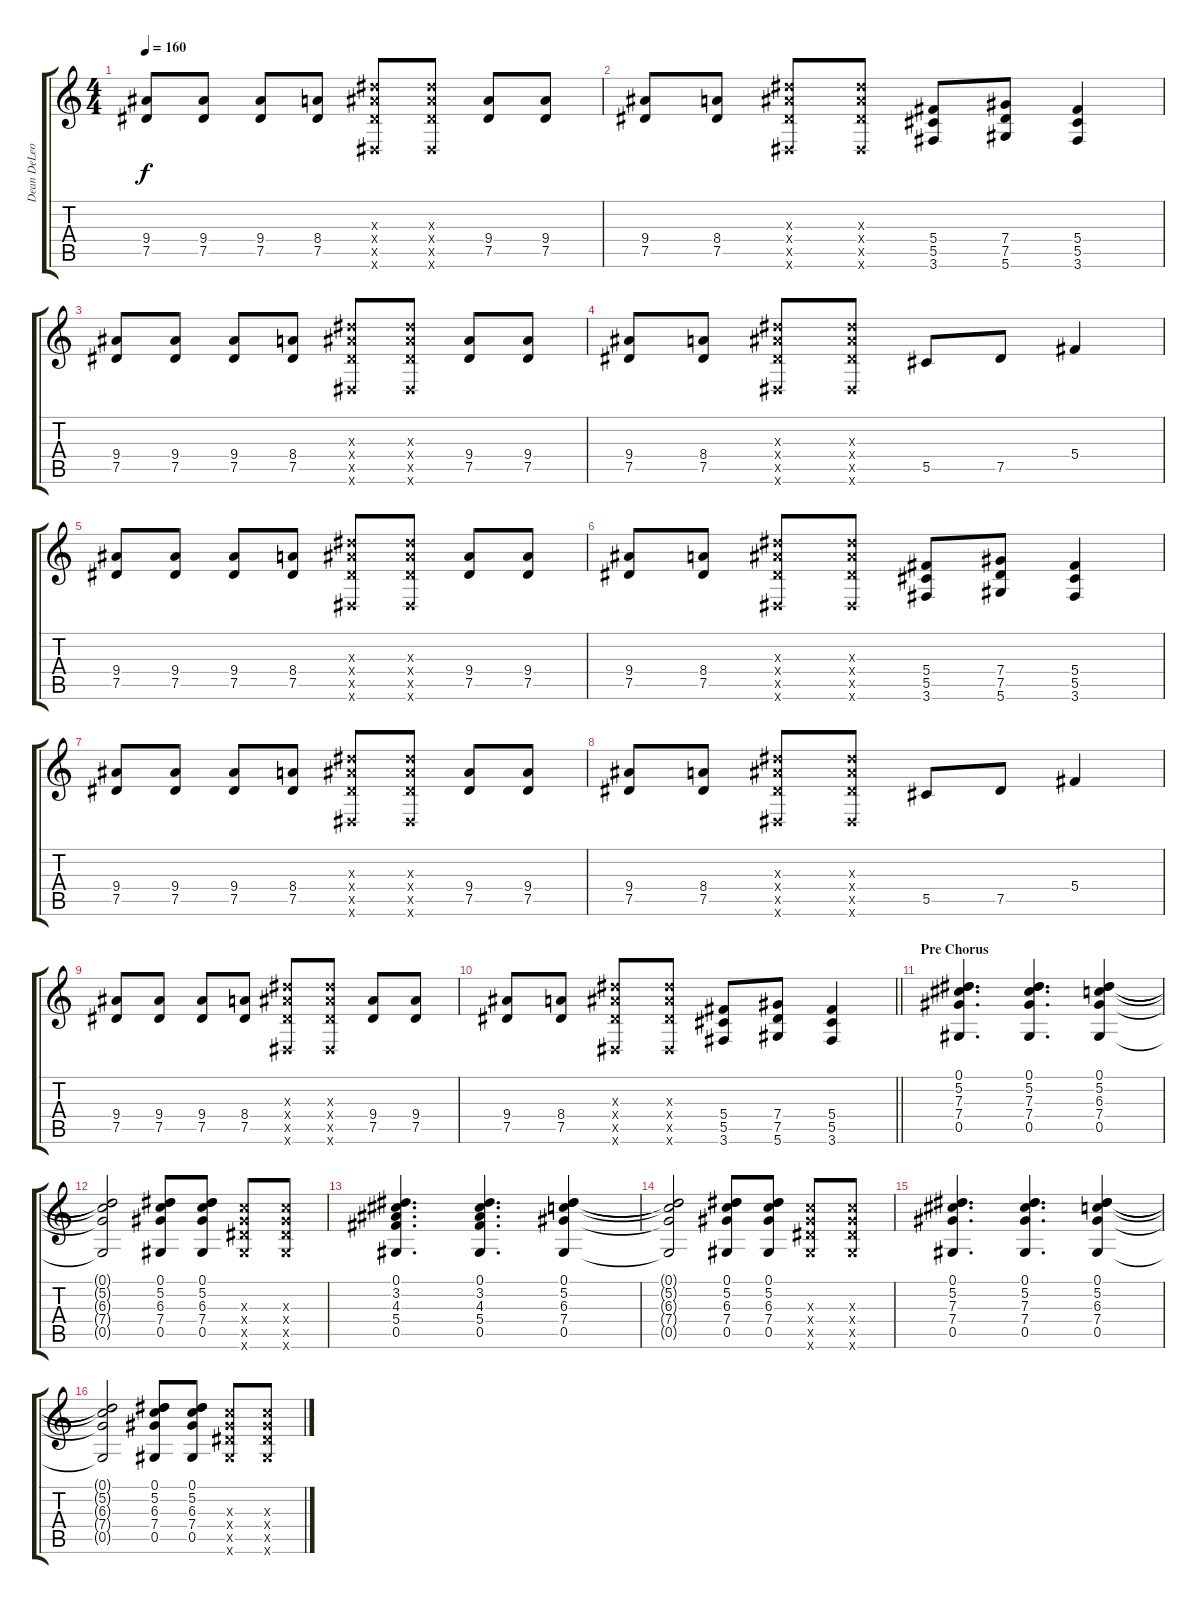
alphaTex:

\track ("Dean DeLeo (Guitar)" "Dean DeLeo") {instrument distortionguitar}
\staff {score tabs}
\tuning (Eb4 Bb3 Gb3 Db3 Ab2 Eb2) {hide}
\ts (4 4)
\tempo 160
\clef g2
\ks c
(9.4 7.5).8{dy f} (9.4 7.5).8 (9.4 7.5).8 (8.4 7.5).8 (9.3{x} 9.4{x} 7.5{x} 0.6{x}).8 (9.3{x} 9.4{x} 7.5{x} 0.6{x}).8 (9.4 7.5).8 (9.4 7.5).8 |
(9.4 7.5).8 (8.4 7.5).8 (9.3{x} 9.4{x} 7.5{x} 0.6{x}).8 (9.3{x} 9.4{x} 7.5{x} 0.6{x}).8 (5.4 5.5 3.6).8 (7.4 7.5 5.6).8 (5.4 5.5 3.6).4 |
(9.4 7.5).8 (9.4 7.5).8 (9.4 7.5).8 (8.4 7.5).8 (9.3{x} 9.4{x} 7.5{x} 0.6{x}).8 (9.3{x} 9.4{x} 7.5{x} 0.6{x}).8 (9.4 7.5).8 (9.4 7.5).8 |
(9.4 7.5).8 (8.4 7.5).8 (9.3{x} 9.4{x} 7.5{x} 0.6{x}).8 (9.3{x} 9.4{x} 7.5{x} 0.6{x}).8 5.5.8 7.5.8 5.4.4 |
(9.4 7.5).8 (9.4 7.5).8 (9.4 7.5).8 (8.4 7.5).8 (9.3{x} 9.4{x} 7.5{x} 0.6{x}).8 (9.3{x} 9.4{x} 7.5{x} 0.6{x}).8 (9.4 7.5).8 (9.4 7.5).8 |
(9.4 7.5).8 (8.4 7.5).8 (9.3{x} 9.4{x} 7.5{x} 0.6{x}).8 (9.3{x} 9.4{x} 7.5{x} 0.6{x}).8 (5.4 5.5 3.6).8 (7.4 7.5 5.6).8 (5.4 5.5 3.6).4 |
(9.4 7.5).8 (9.4 7.5).8 (9.4 7.5).8 (8.4 7.5).8 (9.3{x} 9.4{x} 7.5{x} 0.6{x}).8 (9.3{x} 9.4{x} 7.5{x} 0.6{x}).8 (9.4 7.5).8 (9.4 7.5).8 |
(9.4 7.5).8 (8.4 7.5).8 (9.3{x} 9.4{x} 7.5{x} 0.6{x}).8 (9.3{x} 9.4{x} 7.5{x} 0.6{x}).8 5.5.8 7.5.8 5.4.4 |
(9.4 7.5).8 (9.4 7.5).8 (9.4 7.5).8 (8.4 7.5).8 (9.3{x} 9.4{x} 7.5{x} 0.6{x}).8 (9.3{x} 9.4{x} 7.5{x} 0.6{x}).8 (9.4 7.5).8 (9.4 7.5).8 |
\barLineRight lightlight
(9.4 7.5).8 (8.4 7.5).8 (9.3{x} 9.4{x} 7.5{x} 0.6{x}).8 (9.3{x} 9.4{x} 7.5{x} 0.6{x}).8 (5.4 5.5 3.6).8 (7.4 7.5 5.6).8 (5.4 5.5 3.6).4 |
\section ("" "Pre Chorus")
(0.1 5.2 7.3 7.4 0.5).4{d} (0.1 5.2 7.3 7.4 0.5).4{d} (0.1 5.2 6.3 7.4 0.5).4 |
(0.1{t} 5.2{t} 6.3{t} 7.4{t} 0.5{t}).2 (0.1 5.2 6.3 7.4 0.5).8 (0.1 5.2 6.3 7.4 0.5).8 (6.3{x} 7.4{x} 7.5{x} 5.6{x}).8 (6.3{x} 7.4{x} 7.5{x} 5.6{x}).8 |
(0.1 3.2 4.3 5.4 0.5).4{d} (0.1 3.2 4.3 5.4 0.5).4{d} (0.1 5.2 6.3 7.4 0.5).4 |
(0.1{t} 5.2{t} 6.3{t} 7.4{t} 0.5{t}).2 (0.1 5.2 6.3 7.4 0.5).8 (0.1 5.2 6.3 7.4 0.5).8 (6.3{x} 7.4{x} 7.5{x} 5.6{x}).8 (6.3{x} 7.4{x} 7.5{x} 5.6{x}).8 |
(0.1 5.2 7.3 7.4 0.5).4{d} (0.1 5.2 7.3 7.4 0.5).4{d} (0.1 5.2 6.3 7.4 0.5).4 |
(0.1{t} 5.2{t} 6.3{t} 7.4{t} 0.5{t}).2 (0.1 5.2 6.3 7.4 0.5).8 (0.1 5.2 6.3 7.4 0.5).8 (6.3{x} 7.4{x} 7.5{x} 5.6{x}).8 (6.3{x} 7.4{x} 7.5{x} 5.6{x}).8
